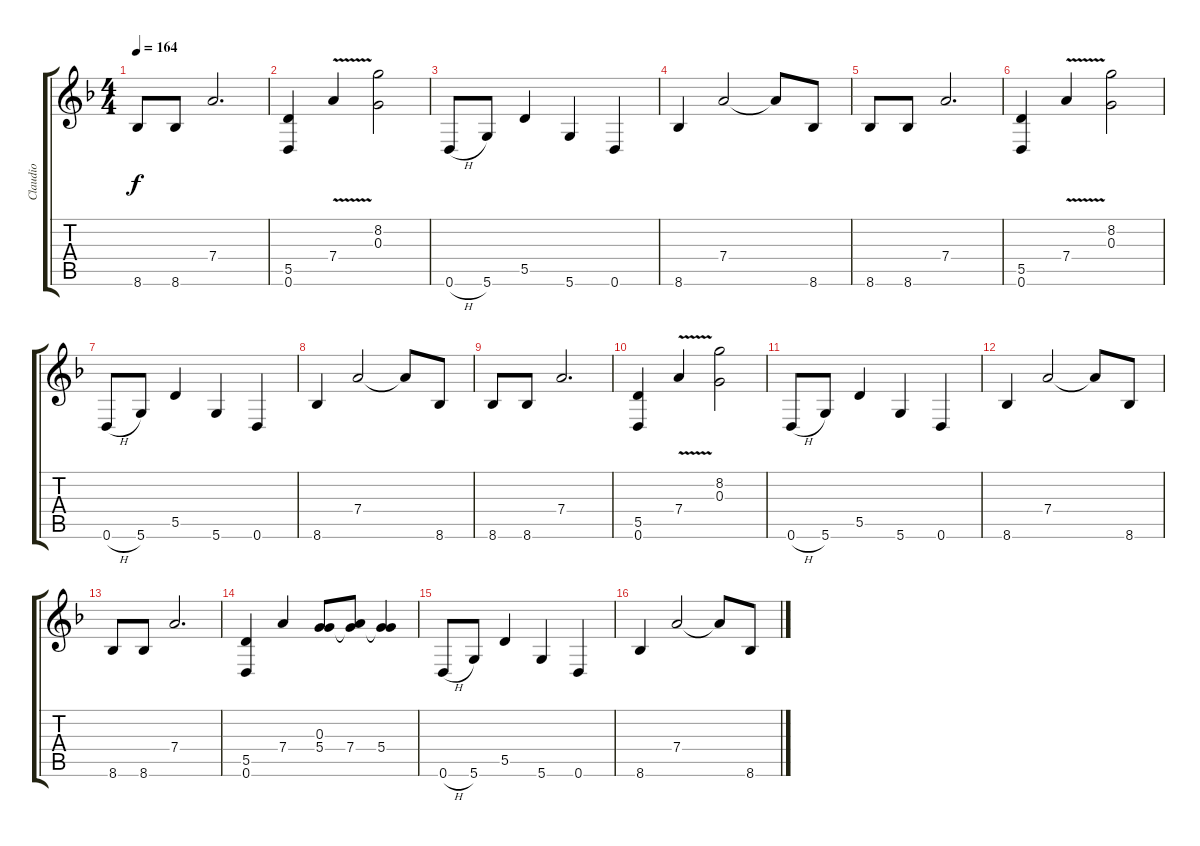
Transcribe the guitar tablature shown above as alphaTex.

\track ("Claudio" "Claudio") {instrument distortionguitar}
\staff {score tabs}
\tuning (E4 B3 G3 D3 A2 D2) {hide}
\ts (4 4)
\tempo 164
\clef g2
\ks f
8.6.8{dy f} 8.6.8 7.4.2{d} |
(5.5 0.6).4 7.4{v}.4 (8.2 0.3).2 |
0.6{h}.8 5.6.8 5.5.4 5.6.4 0.6.4 |
8.6.4 7.4.2 7.4{t}.8 8.6.8 |
8.6.8 8.6.8 7.4.2{d} |
(5.5 0.6).4 7.4{v}.4 (8.2 0.3).2 |
0.6{h}.8 5.6.8 5.5.4 5.6.4 0.6.4 |
8.6.4 7.4.2 7.4{t}.8 8.6.8 |
8.6.8 8.6.8 7.4.2{d} |
(5.5 0.6).4 7.4{v}.4 (8.2 0.3).2 |
0.6{h}.8 5.6.8 5.5.4 5.6.4 0.6.4 |
8.6.4 7.4.2 7.4{t}.8 8.6.8 |
8.6.8 8.6.8 7.4.2{d} |
(5.5 0.6).4 7.4.4 (0.3 5.4).8 (0.3{t} 7.4).8 (0.3{t} 5.4).4 |
0.6{h}.8 5.6.8 5.5.4 5.6.4 0.6.4 |
8.6.4 7.4.2 7.4{t}.8 8.6.8
